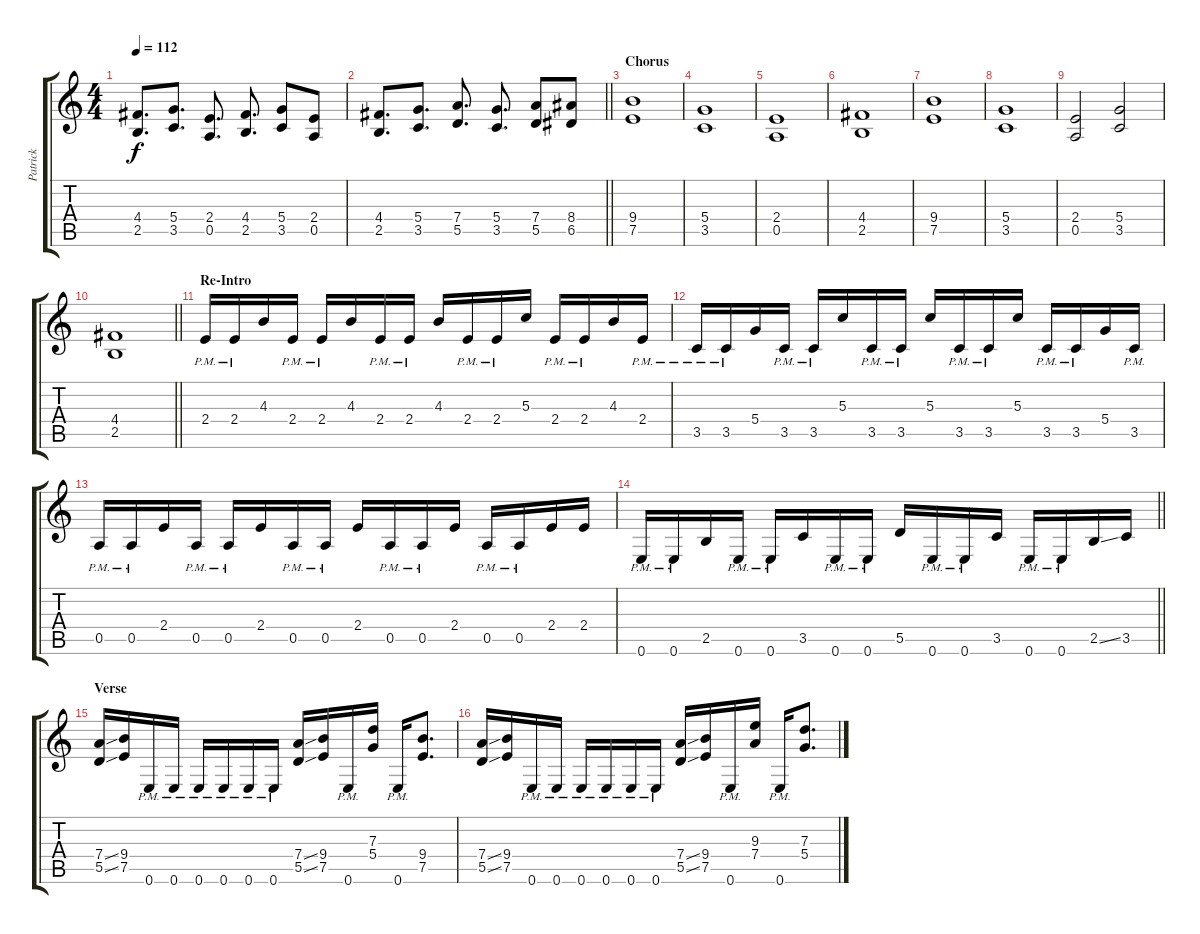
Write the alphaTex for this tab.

\track ("Patrick" "Patrick") {instrument distortionguitar}
\staff {score tabs}
\tuning (E4 B3 G3 D3 A2 E2) {hide}
\ts (4 4)
\tempo 112
\clef g2
\ks c
(4.4 2.5).8{d dy f} (5.4 3.5).8{d} (2.4 0.5).8{d} (4.4 2.5).8{d} (5.4 3.5).8 (2.4 0.5).8 |
\barLineRight lightlight
(4.4 2.5).8{d} (5.4 3.5).8{d} (7.4 5.5).8{d} (5.4 3.5).8{d} (7.4 5.5).8 (8.4 6.5).8 |
\section ("" "Chorus")
(9.4 7.5).1 |
(5.4 3.5).1 |
(2.4 0.5).1 |
(4.4 2.5).1 |
(9.4 7.5).1 |
(5.4 3.5).1 |
(2.4 0.5).2 (5.4 3.5).2 |
\barLineRight lightlight
(4.4 2.5).1 |
\section ("" "Re-Intro")
2.4{pm}.16 2.4{pm}.16 4.3.16 2.4{pm}.16 2.4{pm}.16 4.3.16 2.4{pm}.16 2.4{pm}.16 4.3.16 2.4{pm}.16 2.4{pm}.16 5.3.16 2.4{pm}.16 2.4{pm}.16 4.3.16 2.4{pm}.16 |
3.5{pm}.16 3.5{pm}.16 5.4.16 3.5{pm}.16 3.5{pm}.16 5.3.16 3.5{pm}.16 3.5{pm}.16 5.3.16 3.5{pm}.16 3.5{pm}.16 5.3.16 3.5{pm}.16 3.5{pm}.16 5.4.16 3.5{pm}.16 |
0.5{pm}.16 0.5{pm}.16 2.4.16 0.5{pm}.16 0.5{pm}.16 2.4.16 0.5{pm}.16 0.5{pm}.16 2.4.16 0.5{pm}.16 0.5{pm}.16 2.4.16 0.5{pm}.16 0.5{pm}.16 2.4.16 2.4.16 |
\barLineRight lightlight
0.6{pm}.16 0.6{pm}.16 2.5.16 0.6{pm}.16 0.6{pm}.16 3.5.16 0.6{pm}.16 0.6{pm}.16 5.5.16 0.6{pm}.16 0.6{pm}.16 3.5.16 0.6{pm}.16 0.6{pm}.16 2.5{ss}.16 3.5.16 |
\section ("" "Verse")
(7.4{ss} 5.5{ss}).16 (9.4 7.5).16 0.6{pm}.16 0.6{pm}.16 0.6{pm}.16 0.6{pm}.16 0.6{pm}.16 0.6{pm}.16 (7.4{ss} 5.5{ss}).16 (9.4 7.5).16 0.6{pm}.16 (7.3 5.4).16 0.6{pm}.16 (9.4 7.5).8{d} |
(7.4{ss} 5.5{ss}).16 (9.4 7.5).16 0.6{pm}.16 0.6{pm}.16 0.6{pm}.16 0.6{pm}.16 0.6{pm}.16 0.6{pm}.16 (7.4{ss} 5.5{ss}).16 (9.4 7.5).16 0.6{pm}.16 (9.3 7.4).16 0.6{pm}.16 (7.3 5.4).8{d}
